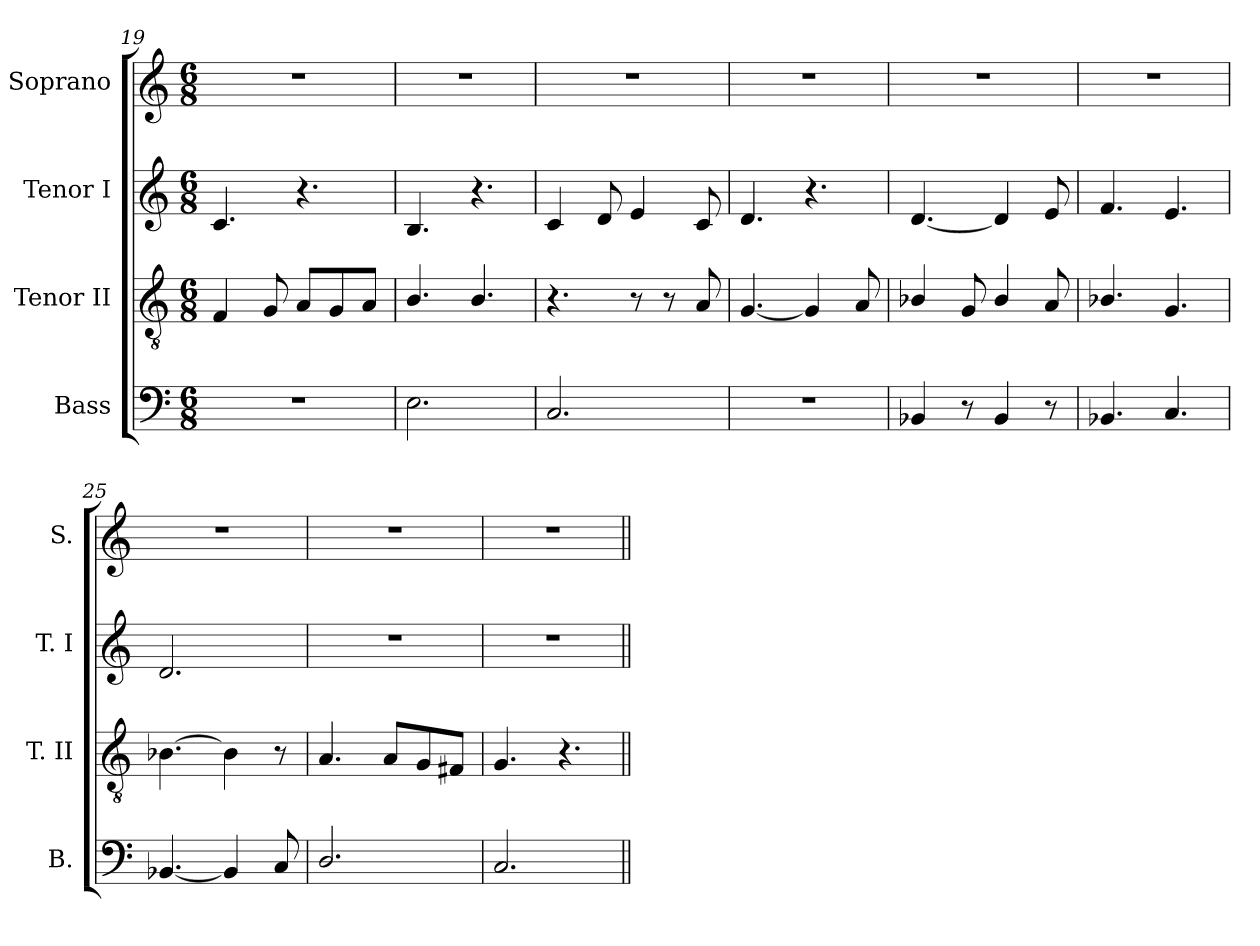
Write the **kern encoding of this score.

**kern	**kern	**kern	**kern
*part4	*part3	*part2	*part1
*staff4	*staff3	*staff2	*staff1
*I"Bass	*I"Tenor II	*I"Tenor I	*I"Soprano
*I'B.	*I'T. II	*I'T. I	*I'S.
*clefF4	*clefGv2	*clefG2	*clefG2
*k[]	*k[]	*k[]	*k[]
*C:	*C:	*C:	*C:
*M6/8	*M6/8	*M6/8	*M6/8
=19	=19	=19	=19
2.r	4F/	4.c/	2.r
.	8G/	.	.
.	8A/L	4.r	.
.	8G/	.	.
.	8A/J	.	.
=20	=20	=20	=20
2.E\	4.B/	4.B/	2.r
.	4.B/	4.r	.
=21	=21	=21	=21
2.C/	4.r	4c/	2.r
.	.	8d/	.
.	8r	4e/	.
.	8r	.	.
.	8A/	8c/	.
=22	=22	=22	=22
2.r	[<4.G/	4.d/	2.r
.	4G/]	4.r	.
.	8A/	.	.
=23	=23	=23	=23
4BB-X/	4B-X/	[<4.d/	2.r
8r	8G/	.	.
4BB-/	4B-/	4d/]	.
8r	8A/	8e/	.
=24	=24	=24	=24
4.BB-X/	4.B-X/	4.f/	2.r
4.C/	4.G/	4.e/	.
!!LO:PB:g=z
=25	=25	=25	=25
[<4.BB-X/	[>4.B-X\	2.d/	2.r
4BB-/]	4B-\]	.	.
8C/	8r	.	.
=26	=26	=26	=26
2.D/	4.A/	2.r	2.r
.	8A/L	.	.
.	8G/	.	.
.	8F#X/J	.	.
=27	=27	=27	=27
2.C/	4.G/	2.r	2.r
.	4.r	.	.
=||	=||	=||	=||
*-	*-	*-	*-
